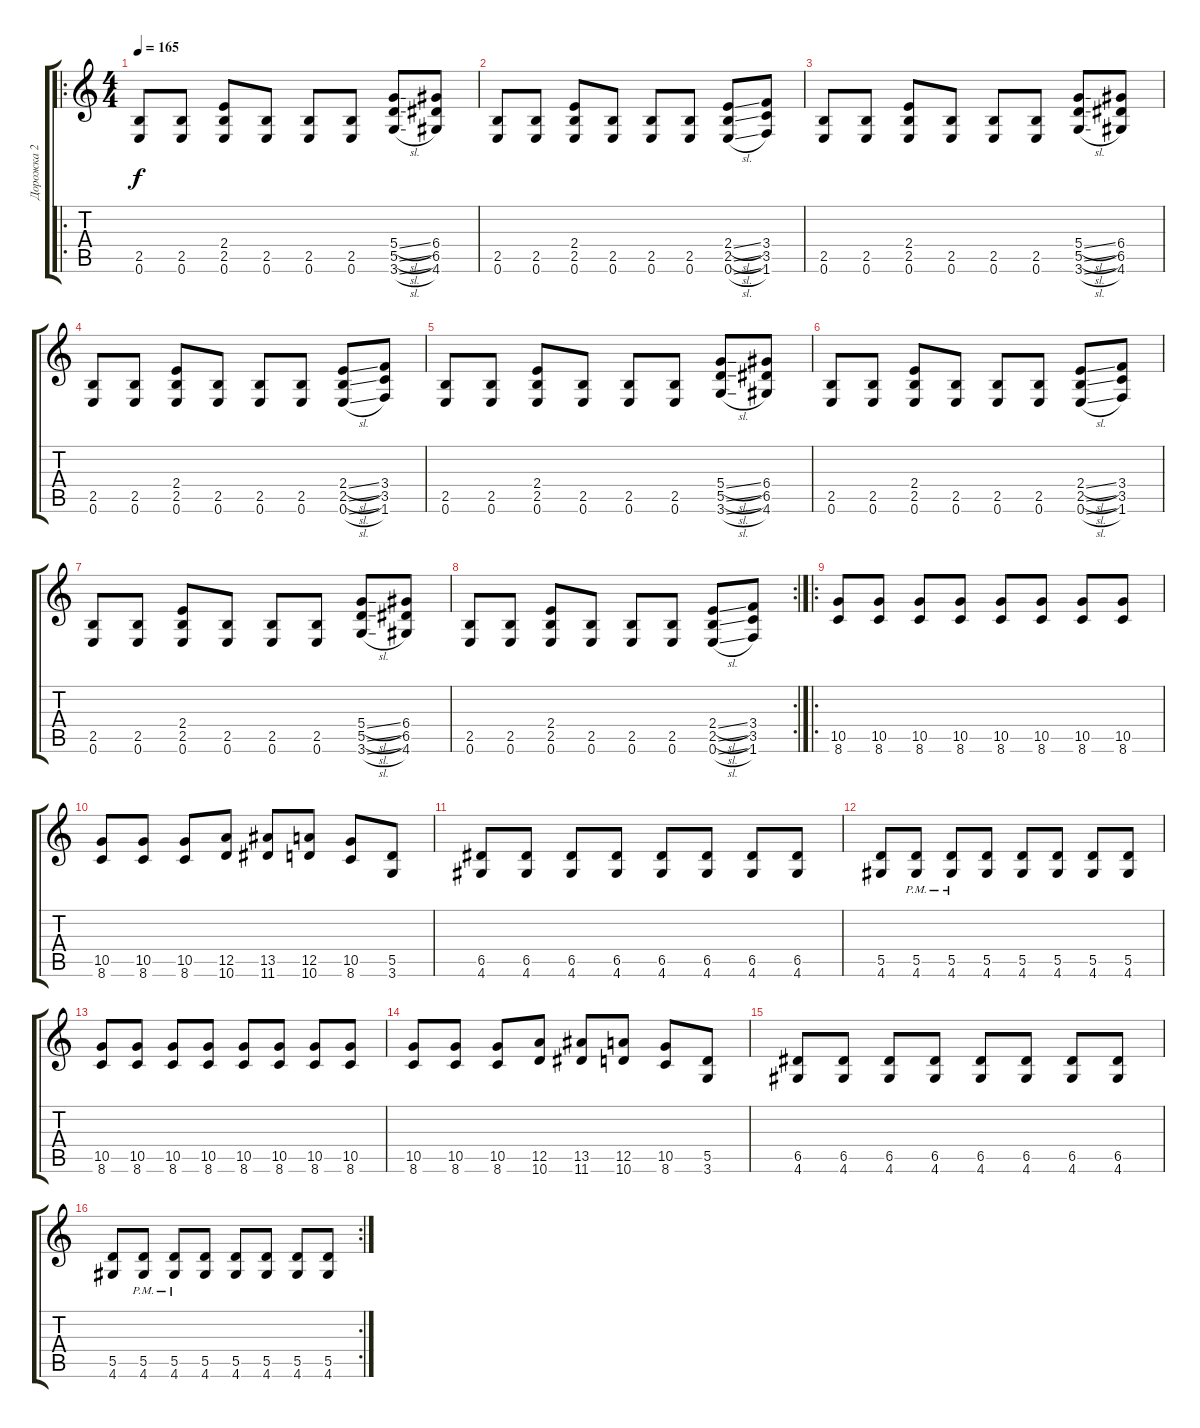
\track ("Дорожка 2" "Дорожка 2") {instrument overdrivenguitar}
\staff {score tabs}
\tuning (E4 B3 G3 D3 A2 E2) {hide}
\ro
\ts (4 4)
\tempo 165
\clef g2
\ks c
(2.5 0.6).8{dy f instrument distortionguitar} (2.5 0.6).8 (2.4 2.5 0.6).8 (2.5 0.6).8 (2.5 0.6).8 (2.5 0.6).8 (5.4{sl} 5.5{sl} 3.6{sl}).8 (6.4 6.5 4.6).8 |
(2.5 0.6).8{instrument distortionguitar} (2.5 0.6).8 (2.4 2.5 0.6).8 (2.5 0.6).8 (2.5 0.6).8 (2.5 0.6).8 (2.4{sl} 2.5{sl} 0.6{sl}).8 (3.4 3.5 1.6).8 |
(2.5 0.6).8{instrument distortionguitar} (2.5 0.6).8 (2.4 2.5 0.6).8 (2.5 0.6).8 (2.5 0.6).8 (2.5 0.6).8 (5.4{sl} 5.5{sl} 3.6{sl}).8 (6.4 6.5 4.6).8 |
(2.5 0.6).8{instrument distortionguitar} (2.5 0.6).8 (2.4 2.5 0.6).8 (2.5 0.6).8 (2.5 0.6).8 (2.5 0.6).8 (2.4{sl} 2.5{sl} 0.6{sl}).8 (3.4 3.5 1.6).8 |
(2.5 0.6).8{instrument distortionguitar} (2.5 0.6).8 (2.4 2.5 0.6).8 (2.5 0.6).8 (2.5 0.6).8 (2.5 0.6).8 (5.4{sl} 5.5{sl} 3.6{sl}).8 (6.4 6.5 4.6).8 |
(2.5 0.6).8{instrument distortionguitar} (2.5 0.6).8 (2.4 2.5 0.6).8 (2.5 0.6).8 (2.5 0.6).8 (2.5 0.6).8 (2.4{sl} 2.5{sl} 0.6{sl}).8 (3.4 3.5 1.6).8 |
(2.5 0.6).8{instrument distortionguitar} (2.5 0.6).8 (2.4 2.5 0.6).8 (2.5 0.6).8 (2.5 0.6).8 (2.5 0.6).8 (5.4{sl} 5.5{sl} 3.6{sl}).8 (6.4 6.5 4.6).8 |
\rc 2
(2.5 0.6).8{instrument distortionguitar} (2.5 0.6).8 (2.4 2.5 0.6).8 (2.5 0.6).8 (2.5 0.6).8 (2.5 0.6).8 (2.4{sl} 2.5{sl} 0.6{sl}).8 (3.4 3.5 1.6).8 |
\ro
(10.5 8.6).8 (10.5 8.6).8 (10.5 8.6).8 (10.5 8.6).8 (10.5 8.6).8 (10.5 8.6).8 (10.5 8.6).8 (10.5 8.6).8 |
(10.5 8.6).8 (10.5 8.6).8 (10.5 8.6).8 (12.5 10.6).8 (13.5 11.6).8 (12.5 10.6).8 (10.5 8.6).8 (5.5 3.6).8 |
(6.5 4.6).8 (6.5 4.6).8 (6.5 4.6).8 (6.5 4.6).8 (6.5 4.6).8 (6.5 4.6).8 (6.5 4.6).8 (6.5 4.6).8 |
(5.5 4.6).8 (5.5{pm} 4.6).8 (5.5{pm} 4.6).8 (5.5 4.6).8 (5.5 4.6).8 (5.5 4.6).8 (5.5 4.6).8 (5.5 4.6).8 |
(10.5 8.6).8 (10.5 8.6).8 (10.5 8.6).8 (10.5 8.6).8 (10.5 8.6).8 (10.5 8.6).8 (10.5 8.6).8 (10.5 8.6).8 |
(10.5 8.6).8 (10.5 8.6).8 (10.5 8.6).8 (12.5 10.6).8 (13.5 11.6).8 (12.5 10.6).8 (10.5 8.6).8 (5.5 3.6).8 |
(6.5 4.6).8 (6.5 4.6).8 (6.5 4.6).8 (6.5 4.6).8 (6.5 4.6).8 (6.5 4.6).8 (6.5 4.6).8 (6.5 4.6).8 |
\rc 2
(5.5 4.6).8 (5.5{pm} 4.6).8 (5.5{pm} 4.6).8 (5.5 4.6).8 (5.5 4.6).8 (5.5 4.6).8 (5.5 4.6).8 (5.5 4.6).8
